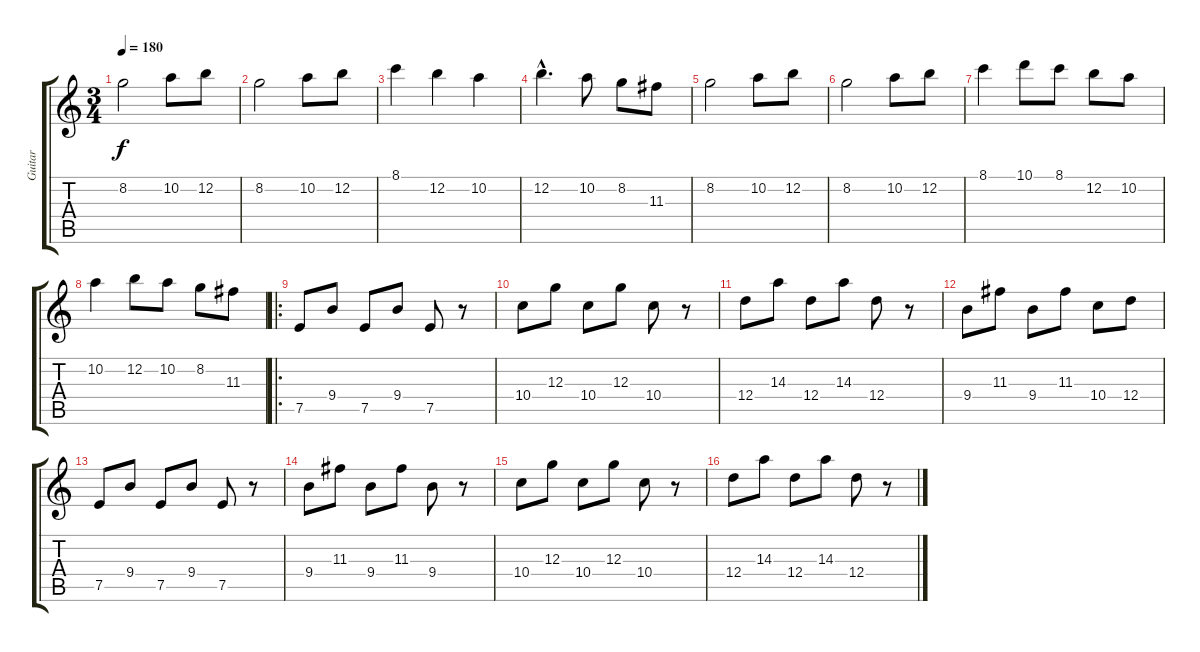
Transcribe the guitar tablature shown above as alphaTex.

\track ("Guitar" "Guitar") {instrument distortionguitar}
\staff {score tabs}
\tuning (E4 B3 G3 D3 A2 E2) {hide}
\ts (3 4)
\tempo 180
\clef g2
\ks c
8.2.2{dy f} 10.2.8 12.2.8 |
8.2.2 10.2.8 12.2.8 |
8.1.4 12.2.4 10.2.4 |
12.2{hac}.4{d} 10.2.8 8.2.8 11.3.8 |
8.2.2 10.2.8 12.2.8 |
8.2.2 10.2.8 12.2.8 |
8.1.4 10.1.8 8.1.8 12.2.8 10.2.8 |
10.2.4 12.2.8 10.2.8 8.2.8 11.3.8 |
\ro
7.5.8 9.4.8 7.5.8 9.4.8 7.5.8 r.8 |
10.4.8 12.3.8 10.4.8 12.3.8 10.4.8 r.8 |
12.4.8 14.3.8 12.4.8 14.3.8 12.4.8 r.8 |
9.4.8 11.3.8 9.4.8 11.3.8 10.4.8 12.4.8 |
7.5.8 9.4.8 7.5.8 9.4.8 7.5.8 r.8 |
9.4.8 11.3.8 9.4.8 11.3.8 9.4.8 r.8 |
10.4.8 12.3.8 10.4.8 12.3.8 10.4.8 r.8 |
12.4.8 14.3.8 12.4.8 14.3.8 12.4.8 r.8
